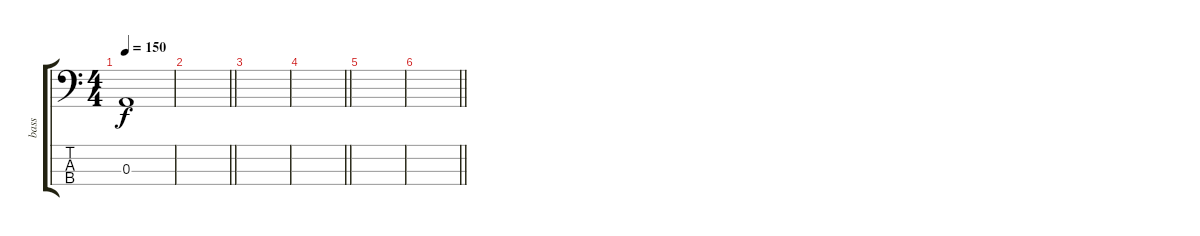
\track ("bass" "bass") {instrument electricbassfinger}
\staff {score tabs}
\tuning (G2 D2 A1 E1) {hide}
\ts (4 4)
\tempo 150
\clef f4
\ks c
0.3{t}.1{dy f} |
\barLineRight lightlight
|
|
\barLineRight lightlight
|
|
\barLineRight lightlight
